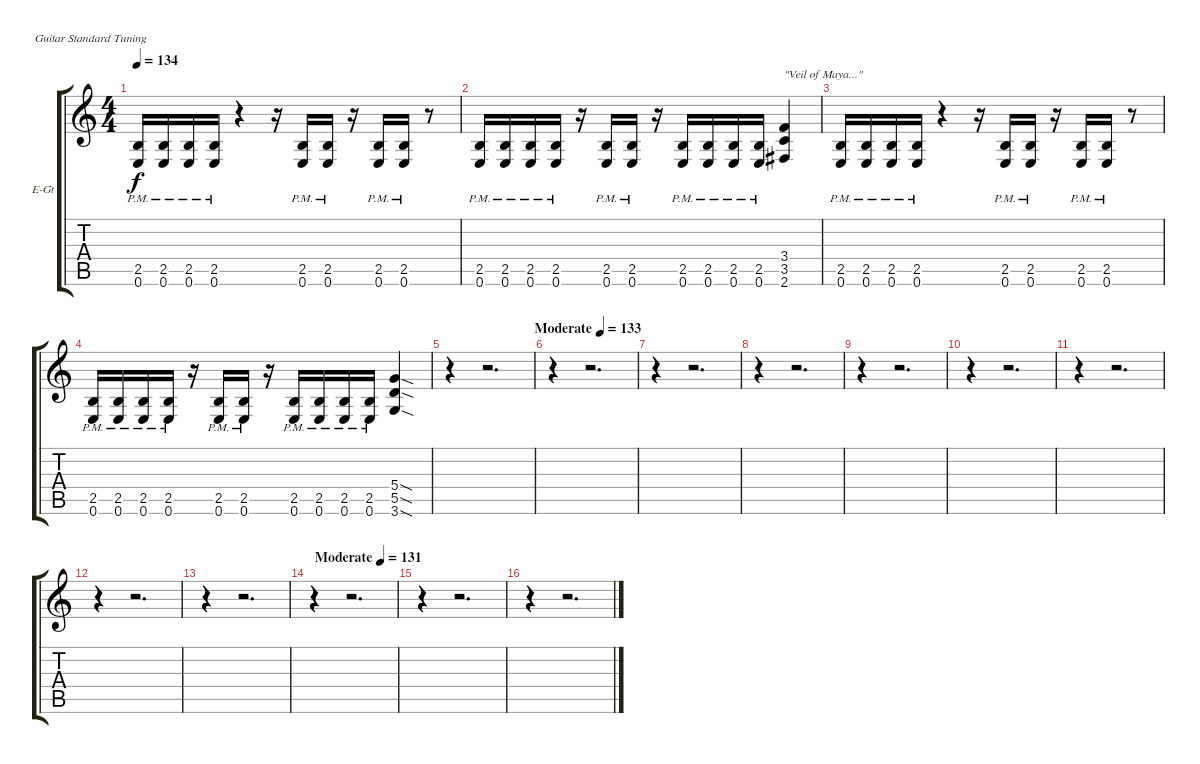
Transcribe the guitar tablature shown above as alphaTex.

\bracketExtendMode groupsimilarinstruments
\firstSystemTrackNameOrientation horizontal
\otherSystemsTrackNameOrientation horizontal
\track ("Gtr. I - Paul Masvidal (Distortion)" "E-Gt") {instrument distortionguitar}
\staff {score tabs}
\tuning (E4 B3 G3 D3 A2 E2)
\ts (4 4)
\tempo 134
\clef g2
\ks c
(2.5{pm} 0.6{pm}).16{dy f} (2.5{pm} 0.6{pm}).16 (2.5{pm} 0.6{pm}).16 (2.5{pm} 0.6{pm}).16 r.4 r.16 (2.5{pm} 0.6{pm}).16 (2.5{pm} 0.6{pm}).16 r.16 (2.5{pm} 0.6{pm}).16 (2.5{pm} 0.6{pm}).16 r.8 |
(2.5{pm} 0.6{pm}).16 (2.5{pm} 0.6{pm}).16 (2.5{pm} 0.6{pm}).16 (2.5{pm} 0.6{pm}).16 r.16 (2.5{pm} 0.6{pm}).16 (2.5{pm} 0.6{pm}).16 r.16 (2.5{pm} 0.6{pm}).16 (2.5{pm} 0.6{pm}).16 (2.5{pm} 0.6{pm}).16 (2.5{pm} 0.6{pm}).16 (3.4 3.5 2.6).4{txt "\"Veil of Maya...\""} |
(2.5{pm} 0.6{pm}).16 (2.5{pm} 0.6{pm}).16 (2.5{pm} 0.6{pm}).16 (2.5{pm} 0.6{pm}).16 r.4 r.16 (2.5{pm} 0.6{pm}).16 (2.5{pm} 0.6{pm}).16 r.16 (2.5{pm} 0.6{pm}).16 (2.5{pm} 0.6{pm}).16 r.8 |
(2.5{pm} 0.6{pm}).16 (2.5{pm} 0.6{pm}).16 (2.5{pm} 0.6{pm}).16 (2.5{pm} 0.6{pm}).16 r.16 (2.5{pm} 0.6{pm}).16 (2.5{pm} 0.6{pm}).16 r.16 (2.5{pm} 0.6{pm}).16 (2.5{pm} 0.6{pm}).16 (2.5{pm} 0.6{pm}).16 (2.5{pm} 0.6{pm}).16 (5.4{sod} 5.5{sod} 3.6{sod}).4 |
\tempo (133 "Moderate" 1)
r.4 r.2{d} |
r.4 r.2{d} |
r.4 r.2{d} |
r.4 r.2{d} |
r.4 r.2{d} |
r.4 r.2{d} |
r.4 r.2{d} |
r.4 r.2{d} |
r.4 r.2{d} |
\tempo (131 "Moderate")
r.4 r.2{d} |
r.4 r.2{d} |
r.4 r.2{d}
